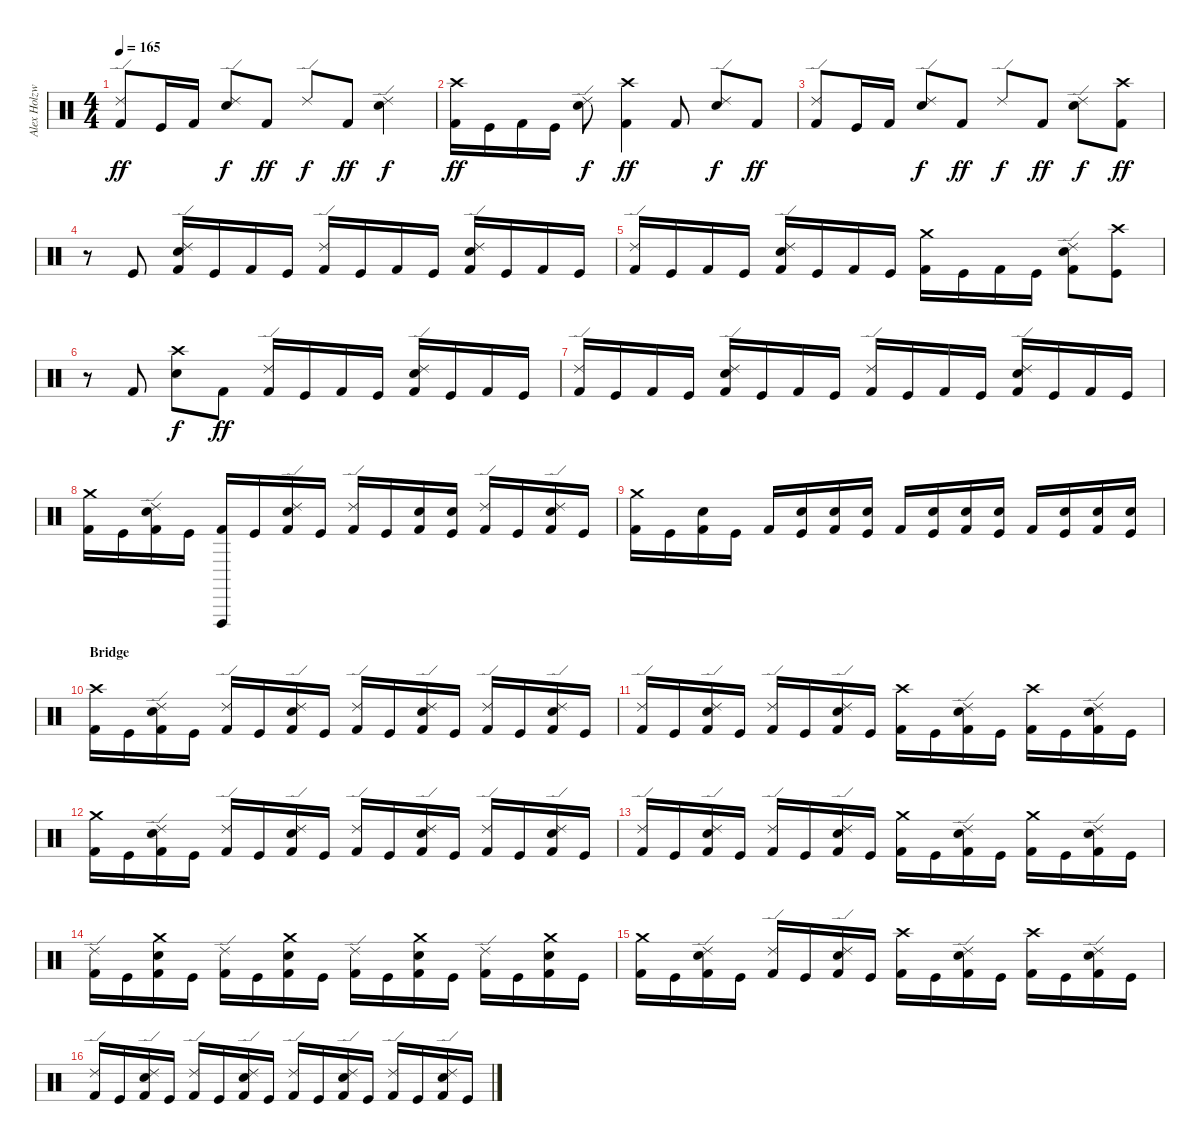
\track ("Alex Holzwarth" "Alex Holzw") {instrument percussion}
\staff {score}
\articulation defaults
\ts (4 4)
\tempo 165
\clef neutral
\ks c
("Ride (edge) 2" "Kick (hit) 2").8{dy ff} "Kick (hit)".16 "Kick (hit) 2".16 ("Ride (edge) 2" "Electric Snare (hit)").8{dy f} "Kick (hit) 2".8{dy ff} "Ride (edge) 2".8{dy f} "Kick (hit) 2".8{dy ff} ("Ride (edge) 2" "Electric Snare (hit)").4{dy f} |
("Crash high (hit)" "Kick (hit) 2").16{dy ff} "Kick (hit)".16 "Kick (hit) 2".16 "Kick (hit)".16 ("Ride (edge) 2" "Electric Snare (hit)").8{dy f} ("Crash high (hit)" "Kick (hit) 2").4{dy ff} "Kick (hit) 2".8 ("Ride (edge) 2" "Electric Snare (hit)").8{dy f} "Kick (hit) 2".8{dy ff} |
("Ride (edge) 2" "Kick (hit) 2").8 "Kick (hit)".16 "Kick (hit) 2".16 ("Ride (edge) 2" "Electric Snare (hit)").8{dy f} "Kick (hit) 2".8{dy ff} "Ride (edge) 2".8{dy f} "Kick (hit) 2".8{dy ff} ("Ride (edge) 2" "Electric Snare (hit)").8{dy f} ("Crash high (hit)" "Kick (hit) 2").8{dy ff} |
r.8 "Kick (hit)".8 ("Ride (edge) 2" "Electric Snare (hit)" "Kick (hit) 2").16 "Kick (hit)".16 "Kick (hit) 2".16 "Kick (hit)".16 ("Ride (edge) 2" "Kick (hit) 2").16 "Kick (hit)".16 "Kick (hit) 2".16 "Kick (hit)".16 ("Ride (edge) 2" "Electric Snare (hit)" "Kick (hit) 2").16 "Kick (hit)".16 "Kick (hit) 2".16 "Kick (hit)".16 |
("Ride (edge) 2" "Kick (hit) 2").16 "Kick (hit)".16 "Kick (hit) 2".16 "Kick (hit)".16 ("Ride (edge) 2" "Electric Snare (hit)" "Kick (hit) 2").16 "Kick (hit)".16 "Kick (hit) 2".16 "Kick (hit)".16 ("Crash medium (hit)" "Kick (hit) 2").16 "Kick (hit)".16 "Kick (hit) 2".16 "Kick (hit)".16 ("Ride (edge) 2" "Electric Snare (hit)" "Kick (hit) 2").8 ("Crash high (hit)" "Kick (hit)").8 |
r.8 "Kick (hit) 2".8 ("Crash high (hit)" "Electric Snare (hit)").8{dy f} "Kick (hit) 2".8{dy ff} ("Ride (edge) 2" "Kick (hit) 2").16 "Kick (hit)".16 "Kick (hit) 2".16 "Kick (hit)".16 ("Ride (edge) 2" "Electric Snare (hit)" "Kick (hit) 2").16 "Kick (hit)".16 "Kick (hit) 2".16 "Kick (hit)".16 |
("Ride (edge) 2" "Kick (hit) 2").16 "Kick (hit)".16 "Kick (hit) 2".16 "Kick (hit)".16 ("Ride (edge) 2" "Electric Snare (hit)" "Kick (hit) 2").16 "Kick (hit)".16 "Kick (hit) 2".16 "Kick (hit)".16 ("Ride (edge) 2" "Kick (hit) 2").16 "Kick (hit)".16 "Kick (hit) 2".16 "Kick (hit)".16 ("Ride (edge) 2" "Electric Snare (hit)" "Kick (hit) 2").16 "Kick (hit)".16 "Kick (hit) 2".16 "Kick (hit)".16 |
("Crash medium (hit)" "Kick (hit) 2").16 "Kick (hit)".16 ("Ride (edge) 2" "Electric Snare (hit)" "Kick (hit) 2").16 "Kick (hit)".16 ("Vibraslap (hit)" "Kick (hit) 2").16 "Kick (hit)".16 ("Ride (edge) 2" "Electric Snare (hit)" "Kick (hit) 2").16 "Kick (hit)".16 ("Ride (edge) 2" "Kick (hit) 2").16 "Kick (hit)".16 ("Electric Snare (hit)" "Kick (hit) 2").16 ("Electric Snare (hit)" "Kick (hit)").16 ("Ride (edge) 2" "Kick (hit) 2").16 "Kick (hit)".16 ("Ride (edge) 2" "Electric Snare (hit)" "Kick (hit) 2").16 "Kick (hit)".16 |
("Crash medium (hit)" "Kick (hit) 2").16 "Kick (hit)".16 ("Electric Snare (hit)" "Kick (hit) 2").16 "Kick (hit)".16 "Kick (hit) 2".16 ("Electric Snare (hit)" "Kick (hit)").16 ("Electric Snare (hit)" "Kick (hit) 2").16 ("Electric Snare (hit)" "Kick (hit)").16 "Kick (hit) 2".16 ("Electric Snare (hit)" "Kick (hit)").16 ("Electric Snare (hit)" "Kick (hit) 2").16 ("Electric Snare (hit)" "Kick (hit)").16 "Kick (hit) 2".16 ("Electric Snare (hit)" "Kick (hit)").16 ("Electric Snare (hit)" "Kick (hit) 2").16 ("Electric Snare (hit)" "Kick (hit)").16 |
\section ("" "Bridge")
("Crash high (hit)" "Kick (hit) 2").16 "Kick (hit)".16 ("Ride (edge) 2" "Electric Snare (hit)" "Kick (hit) 2").16 "Kick (hit)".16 ("Ride (edge) 2" "Kick (hit) 2").16 "Kick (hit)".16 ("Ride (edge) 2" "Electric Snare (hit)" "Kick (hit) 2").16 "Kick (hit)".16 ("Ride (edge) 2" "Kick (hit) 2").16 "Kick (hit)".16 ("Ride (edge) 2" "Electric Snare (hit)" "Kick (hit) 2").16 "Kick (hit)".16 ("Ride (edge) 2" "Kick (hit) 2").16 "Kick (hit)".16 ("Ride (edge) 2" "Electric Snare (hit)" "Kick (hit) 2").16 "Kick (hit)".16 |
("Ride (edge) 2" "Kick (hit) 2").16 "Kick (hit)".16 ("Ride (edge) 2" "Electric Snare (hit)" "Kick (hit) 2").16 "Kick (hit)".16 ("Ride (edge) 2" "Kick (hit) 2").16 "Kick (hit)".16 ("Ride (edge) 2" "Electric Snare (hit)" "Kick (hit) 2").16 "Kick (hit)".16 ("Crash high (hit)" "Kick (hit) 2").16 "Kick (hit)".16 ("Ride (edge) 2" "Electric Snare (hit)" "Kick (hit) 2").16 "Kick (hit)".16 ("Crash high (hit)" "Kick (hit) 2").16 "Kick (hit)".16 ("Ride (edge) 2" "Electric Snare (hit)" "Kick (hit) 2").16 "Kick (hit)".16 |
("Crash medium (hit)" "Kick (hit) 2").16 "Kick (hit)".16 ("Ride (edge) 2" "Electric Snare (hit)" "Kick (hit) 2").16 "Kick (hit)".16 ("Ride (edge) 2" "Kick (hit) 2").16 "Kick (hit)".16 ("Ride (edge) 2" "Electric Snare (hit)" "Kick (hit) 2").16 "Kick (hit)".16 ("Ride (edge) 2" "Kick (hit) 2").16 "Kick (hit)".16 ("Ride (edge) 2" "Electric Snare (hit)" "Kick (hit) 2").16 "Kick (hit)".16 ("Ride (edge) 2" "Kick (hit) 2").16 "Kick (hit)".16 ("Ride (edge) 2" "Electric Snare (hit)" "Kick (hit) 2").16 "Kick (hit)".16 |
("Ride (edge) 2" "Kick (hit) 2").16 "Kick (hit)".16 ("Ride (edge) 2" "Electric Snare (hit)" "Kick (hit) 2").16 "Kick (hit)".16 ("Ride (edge) 2" "Kick (hit) 2").16 "Kick (hit)".16 ("Ride (edge) 2" "Electric Snare (hit)" "Kick (hit) 2").16 "Kick (hit)".16 ("Crash medium (hit)" "Kick (hit) 2").16 "Kick (hit)".16 ("Ride (edge) 2" "Electric Snare (hit)" "Kick (hit) 2").16 "Kick (hit)".16 ("Crash medium (hit)" "Kick (hit) 2").16 "Kick (hit)".16 ("Ride (edge) 2" "Electric Snare (hit)" "Kick (hit) 2").16 "Kick (hit)".16 |
("Ride (edge) 2" "Kick (hit) 2").16 "Kick (hit)".16 ("Crash medium (hit)" "Electric Snare (hit)" "Kick (hit) 2").16 "Kick (hit)".16 ("Ride (edge) 2" "Kick (hit) 2").16 "Kick (hit)".16 ("Crash medium (hit)" "Electric Snare (hit)" "Kick (hit) 2").16 "Kick (hit)".16 ("Ride (edge) 2" "Kick (hit) 2").16 "Kick (hit)".16 ("Crash medium (hit)" "Electric Snare (hit)" "Kick (hit) 2").16 "Kick (hit)".16 ("Ride (edge) 2" "Kick (hit) 2").16 "Kick (hit)".16 ("Crash medium (hit)" "Electric Snare (hit)" "Kick (hit) 2").16 "Kick (hit)".16 |
("Crash medium (hit)" "Kick (hit) 2").16 "Kick (hit)".16 ("Ride (edge) 2" "Electric Snare (hit)" "Kick (hit) 2").16 "Kick (hit)".16 ("Ride (edge) 2" "Kick (hit) 2").16 "Kick (hit)".16 ("Ride (edge) 2" "Electric Snare (hit)" "Kick (hit) 2").16 "Kick (hit)".16 ("Crash high (hit)" "Kick (hit) 2").16 "Kick (hit)".16 ("Ride (edge) 2" "Electric Snare (hit)" "Kick (hit) 2").16 "Kick (hit)".16 ("Crash high (hit)" "Kick (hit) 2").16 "Kick (hit)".16 ("Ride (edge) 2" "Electric Snare (hit)" "Kick (hit) 2").16 "Kick (hit)".16 |
("Ride (edge) 2" "Kick (hit) 2").16 "Kick (hit)".16 ("Ride (edge) 2" "Electric Snare (hit)" "Kick (hit) 2").16 "Kick (hit)".16 ("Ride (edge) 2" "Kick (hit) 2").16 "Kick (hit)".16 ("Ride (edge) 2" "Electric Snare (hit)" "Kick (hit) 2").16 "Kick (hit)".16 ("Ride (edge) 2" "Kick (hit) 2").16 "Kick (hit)".16 ("Ride (edge) 2" "Electric Snare (hit)" "Kick (hit) 2").16 "Kick (hit)".16 ("Ride (edge) 2" "Kick (hit) 2").16 "Kick (hit)".16 ("Ride (edge) 2" "Electric Snare (hit)" "Kick (hit) 2").16 "Kick (hit)".16
